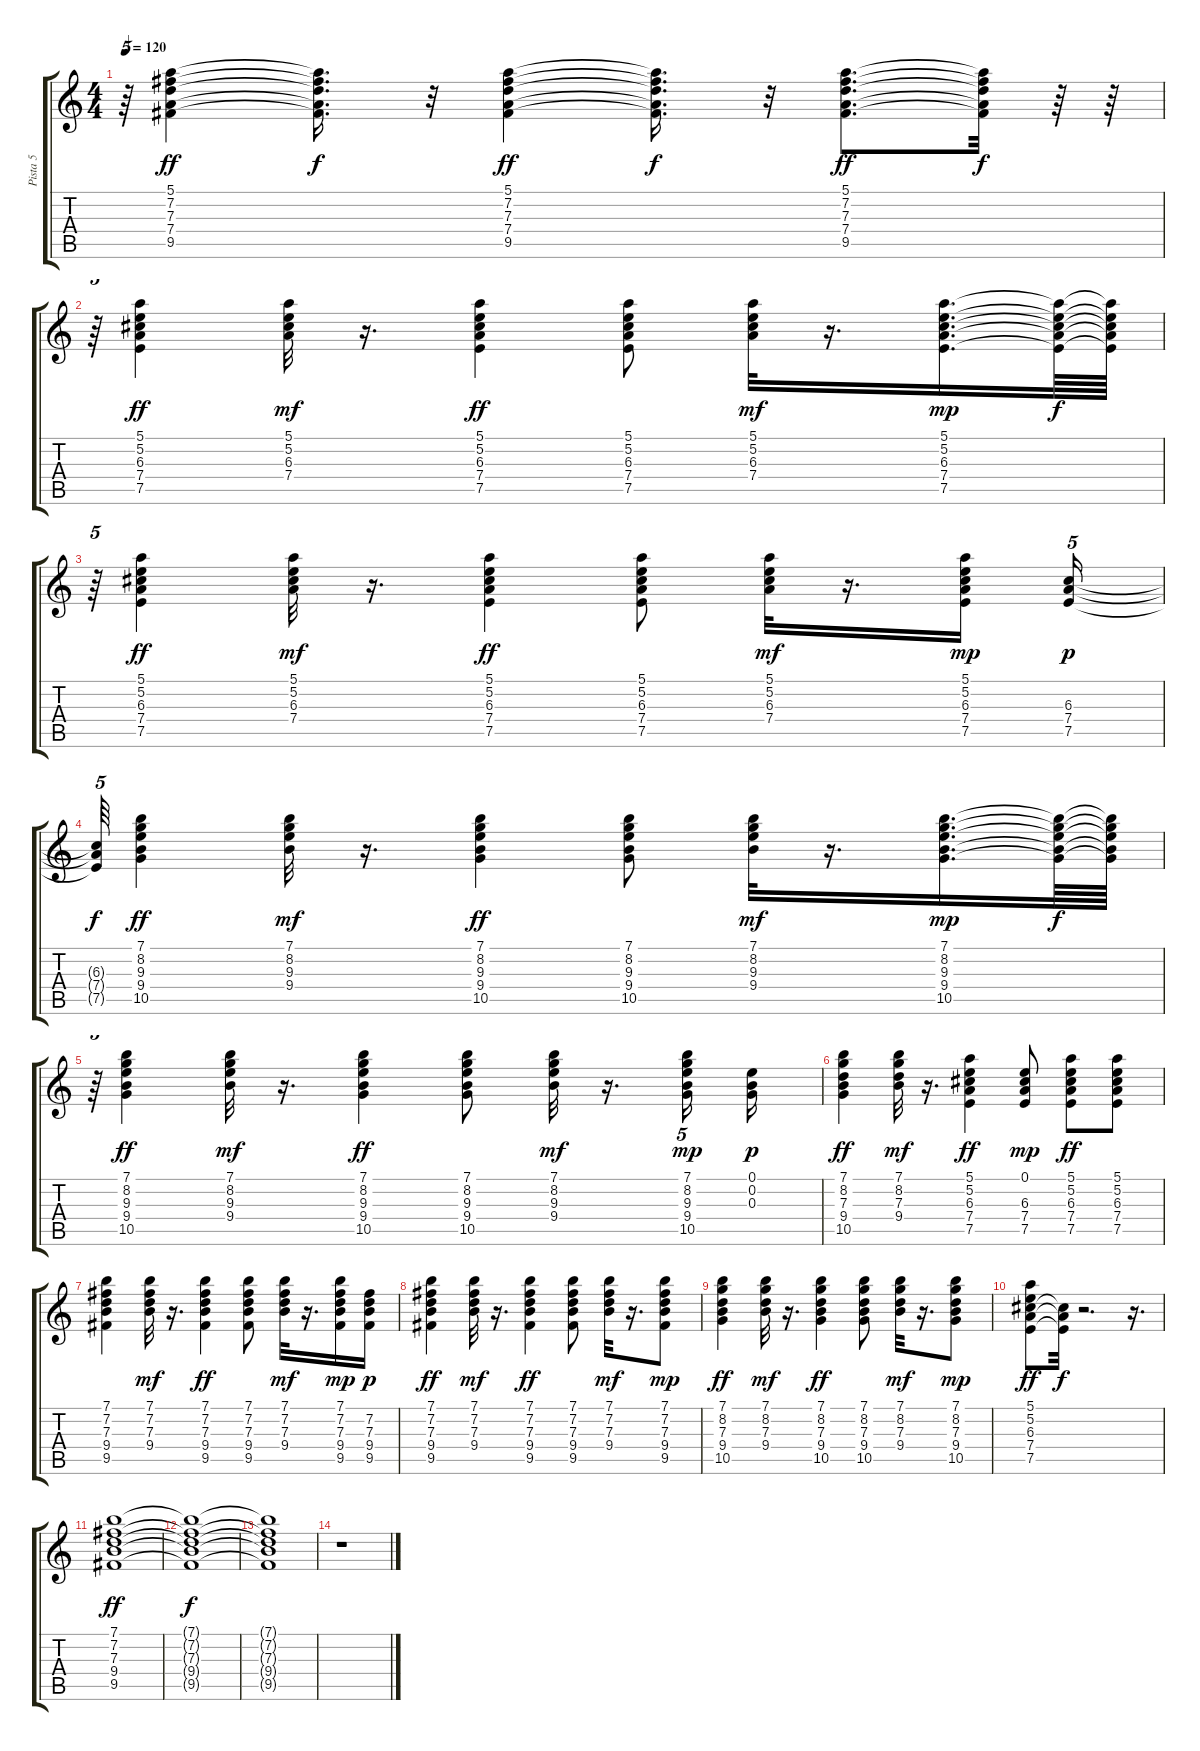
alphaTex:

\track ("Pista 5" "Pista 5") {instrument acousticguitarsteel}
\staff {score tabs}
\tuning (E4 B3 G3 D3 A2 E2) {hide}
\ts (4 4)
\tempo 120
\clef g2
\ks c
r.64{tu (5 4) dy ff} (5.1 7.2 7.3 7.4 9.5).4 (5.1{t} 7.2{t} 7.3{t} 7.4{t} 9.5{t}).16{d dy f} r.32 (5.1 7.2 7.3 7.4 9.5).4{dy ff} (5.1{t} 7.2{t} 7.3{t} 7.4{t} 9.5{t}).16{d dy f} r.32 (5.1 7.2 7.3 7.4 9.5).8{d dy ff} (5.1{t} 7.2{t} 7.3{t} 7.4{t} 9.5{t}).32{dy f} r.64 r.64 |
r.64{tu (5 4)} (5.1 5.2 6.3 7.4 7.5).4{dy ff} (5.1 5.2 6.3 7.4).32{dy mf} r.16{d} (5.1 5.2 6.3 7.4 7.5).4{dy ff} (5.1 5.2 6.3 7.4 7.5).8 (5.1 5.2 6.3 7.4).32{dy mf} r.16{d} (5.1 5.2 6.3 7.4 7.5).16{d dy mp} (5.1{t} 5.2{t} 6.3{t} 7.4{t} 7.5{t}).64{dy f} (5.1{t} 5.2{t} 6.3{t} 7.4{t} 7.5{t}).64 |
r.64{tu (5 4)} (5.1 5.2 6.3 7.4 7.5).4{dy ff} (5.1 5.2 6.3 7.4).32{dy mf} r.16{d} (5.1 5.2 6.3 7.4 7.5).4{dy ff} (5.1 5.2 6.3 7.4 7.5).8 (5.1 5.2 6.3 7.4).32{dy mf} r.16{d} (5.1 5.2 6.3 7.4 7.5).16{dy mp} (6.3 7.4 7.5).16{tu (5 4) dy p} |
(6.3{t} 7.4{t} 7.5{t}).64{tu (5 4) dy f} (7.1 8.2 9.3 9.4 10.5).4{dy ff} (7.1 8.2 9.3 9.4).32{dy mf} r.16{d} (7.1 8.2 9.3 9.4 10.5).4{dy ff} (7.1 8.2 9.3 9.4 10.5).8 (7.1 8.2 9.3 9.4).32{dy mf} r.16{d} (7.1 8.2 9.3 9.4 10.5).16{d dy mp} (7.1{t} 8.2{t} 9.3{t} 9.4{t} 10.5{t}).64{dy f} (7.1{t} 8.2{t} 9.3{t} 9.4{t} 10.5{t}).64 |
r.64{tu (5 4)} (7.1 8.2 9.3 9.4 10.5).4{dy ff} (7.1 8.2 9.3 9.4).32{dy mf} r.16{d} (7.1 8.2 9.3 9.4 10.5).4{dy ff} (7.1 8.2 9.3 9.4 10.5).8 (7.1 8.2 9.3 9.4).32{dy mf} r.16{d} (7.1 8.2 9.3 9.4 10.5).16{tu (5 4) dy mp} (0.1 0.2 0.3).16{dy p} |
(7.1 8.2 7.3 9.4 10.5).4{dy ff} (7.1 8.2 7.3 9.4).32{dy mf} r.16{d} (5.1 5.2 6.3 7.4 7.5).4{dy ff} (0.1 6.3 7.4 7.5).8{dy mp} (5.1 5.2 6.3 7.4 7.5).8{dy ff} (5.1 5.2 6.3 7.4 7.5).8 |
(7.1 7.2 7.3 9.4 9.5).4 (7.1 7.2 7.3 9.4).32{dy mf} r.16{d} (7.1 7.2 7.3 9.4 9.5).4{dy ff} (7.1 7.2 7.3 9.4 9.5).8 (7.1 7.2 7.3 9.4).32{dy mf} r.16{d} (7.1 7.2 7.3 9.4 9.5).16{dy mp} (7.2 7.3 9.4 9.5).16{dy p} |
(7.1 7.2 7.3 9.4 9.5).4{dy ff} (7.1 7.2 7.3 9.4).32{dy mf} r.16{d} (7.1 7.2 7.3 9.4 9.5).4{dy ff} (7.1 7.2 7.3 9.4 9.5).8 (7.1 7.2 7.3 9.4).32{dy mf} r.16{d} (7.1 7.2 7.3 9.4 9.5).8{dy mp} |
(7.1 8.2 7.3 9.4 10.5).4{dy ff} (7.1 8.2 7.3 9.4).32{dy mf} r.16{d} (7.1 8.2 7.3 9.4 10.5).4{dy ff} (7.1 8.2 7.3 9.4 10.5).8 (7.1 8.2 7.3 9.4).32{dy mf} r.16{d} (7.1 8.2 7.3 9.4 10.5).8{dy mp} |
(5.1 5.2 6.3 7.4 7.5).8{dy ff} (6.3{t} 7.4{t} 7.5{t}).32{dy f} r.2{d} r.16{d} |
(7.1 7.2 7.3 9.4 9.5).1{dy ff} |
(7.1{t} 7.2{t} 7.3{t} 9.4{t} 9.5{t}).1{dy f} |
(7.1{t} 7.2{t} 7.3{t} 9.4{t} 9.5{t}).1 |
r.1
